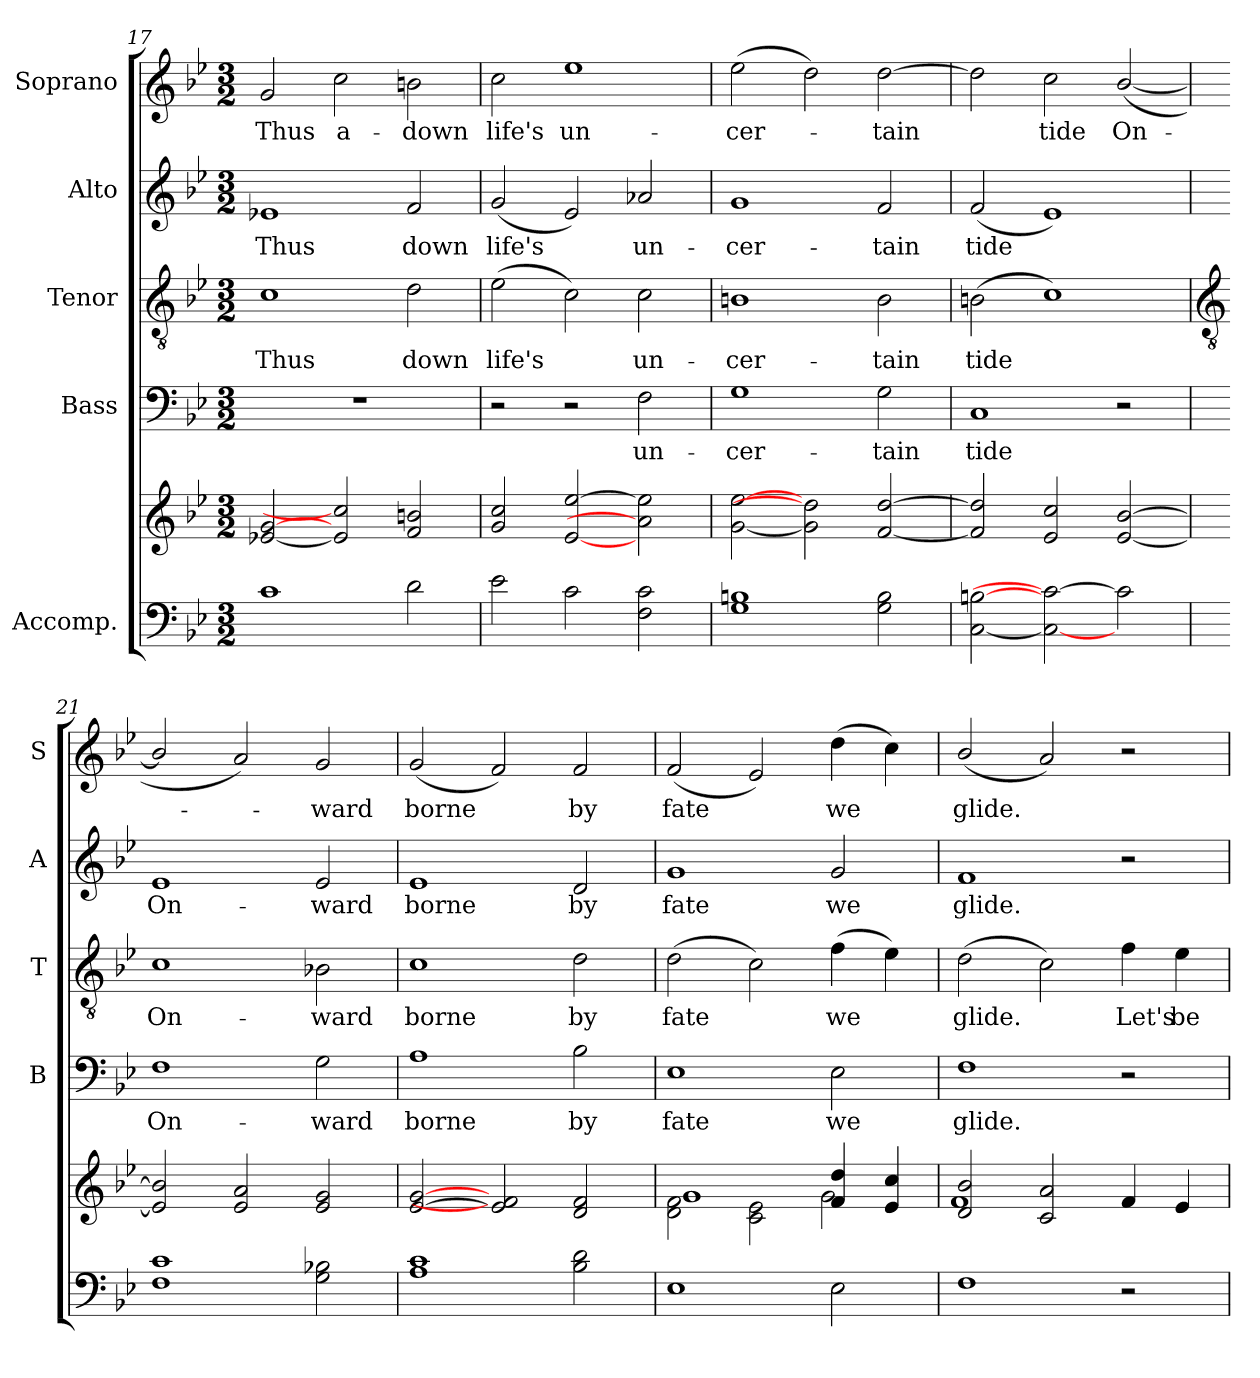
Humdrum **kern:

**kern	**kern	**kern	**text	**kern	**text	**kern	**text	**kern	**text
*part5	*part5	*part4	*part4	*part3	*part3	*part2	*part2	*part1	*part1
*staff6	*staff5	*staff4	*staff4	*staff3	*staff3	*staff2	*staff2	*staff1	*staff1
*I"Accomp.	*	*I"Bass	*	*I"Tenor	*	*I"Alto	*	*I"Soprano	*
*	*	*I'B	*	*I'T	*	*I'A	*	*I'S	*
*clefF4	*clefG2	*clefF4	*	*clefGv2	*	*clefG2	*	*clefG2	*
*k[b-e-]	*k[b-e-]	*k[b-e-]	*	*k[b-e-]	*	*k[b-e-]	*	*k[b-e-]	*
*B-:	*B-:	*B-:	*	*B-:	*	*B-:	*	*B-:	*
*M3/2	*M3/2	*M3/2	*	*M3/2	*	*M3/2	*	*M3/2	*
=17	=17	=17	=17	=17	=17	=17	=17	=17	=17
!	!	!LO:N:vis=1	!	!	!LO:LY:b	!	!LO:LY:b	!	!LO:LY:b
1c	[2e-X [2g	1.r	.	1c	Thus	1e-X	Thus	2g	Thus
!	!	!	!	!	!	!	!	!	!LO:LY:b
.	2e-] 2cc]	.	.	.	.	.	.	2cc	a-
!	!	!	!	!	!LO:LY:b	!	!LO:LY:b	!	!LO:LY:b
2d	2f 2bn	.	.	2d	down	2f	down	2bn	-down
=18	=18	=18	=18	=18	=18	=18	=18	=18	=18
!	!	!	!	!	!LO:LY:b	!	!LO:LY:b	!	!LO:LY:b
2e-	2g 2cc	2r	.	(>2e-	life's	(<2g	life's	2cc	life's
!	!	!	!	!	!	!	!	!	!LO:LY:b
2c	[2e- [2ee-	2r	.	2c)	.	2e-)	.	1ee-	un-
!	!	!	!LO:LY:b	!	!LO:LY:b	!	!LO:LY:b	!	!
2F 2c	2a-] 2ee-]	2F	un-	2c	un-	2a-X	un-	.	.
=19	=19	=19	=19	=19	=19	=19	=19	=19	=19
!	!	!	!LO:LY:b	!	!LO:LY:b	!	!LO:LY:b	!	!LO:LY:b
1G 1Bn	[2g [2ee-	1G	-cer-	1Bn	-cer-	1g	-cer-	(>2ee-	-cer-
.	2g] 2dd]	.	.	.	.	.	.	2dd)	.
!	!	!	!LO:LY:b	!	!LO:LY:b	!	!LO:LY:b	!	!LO:LY:b
2G 2B	[2f [2dd	2G	-tain	2B	-tain	2f	-tain	[2dd	tain
=20	=20	=20	=20	=20	=20	=20	=20	=20	=20
!	!	!	!LO:LY:b	!	!LO:LY:b	!	!LO:LY:b	!	!
[2C [2Bn	2f] 2dd]	1C	tide	(>2Bn	tide	(<2f	tide	2dd]	.
!	!	!	!	!	!	!	!	!	!LO:LY:b
2C_ 2c_	2e- 2cc	.	.	1c)	.	1e-)	.	2cc	tide
!	!	!	!	!	!	!	!	!	!LO:LY:b
2c]	[2e-/ [2b-/	2r	.	.	.	.	.	(<[2b-/	On-
!!LO:LB:g=z
=21	=21	=21	=21	=21	=21	=21	=21	=21	=21
*	*	*	*	*clefGv2	*	*	*	*	*
*	*^	*	*	*	*	*	*	*	*
!	!	!LO:N:vis=1	!	!LO:LY:b	!	!LO:LY:b	!	!LO:LY:b	!	!
1F 1c	2e-/] 2b-/]	1.ryy	1F	On-	1c	On-	1e-	On-	2b-/]	.
.	2e-/ 2a/	.	.	.	.	.	.	.	2a)	.
!	!	!	!	!LO:LY:b	!	!LO:LY:b	!	!LO:LY:b	!	!LO:LY:b
2G 2B-X	2e-/ 2g/	.	2G	-ward	2B-X	-ward	2e-	-ward	2g	ward
=22	=22	=22	=22	=22	=22	=22	=22	=22	=22	=22
!	!	!LO:N:vis=1	!	!LO:LY:b	!	!LO:LY:b	!	!LO:LY:b	!	!LO:LY:b
1A 1c	[2e-/ [2g/	1.ryy	1A	borne	1c	borne	1e-	borne	(<2g	borne
.	2e-/] 2f/]	.	.	.	.	.	.	.	2f)	.
!	!	!	!	!LO:LY:b	!	!LO:LY:b	!	!LO:LY:b	!	!LO:LY:b
2B- 2d	2d/ 2f/	.	2B-	by	2d	by	2d	by	2f	by
=23	=23	=23	=23	=23	=23	=23	=23	=23	=23	=23
!	!	!	!	!LO:LY:b	!	!LO:LY:b	!	!LO:LY:b	!	!LO:LY:b
1E-	2d\ 2f\	1g\	1E-	fate	(>2d	fate	1g	fate	(<2f	fate
.	2c\ 2e-\	.	.	.	2c)	.	.	.	2e-)	.
!	!	!	!	!LO:LY:b	!	!LO:LY:b	!	!LO:LY:b	!	!LO:LY:b
2E-	4f/ 4dd/	2g\	2E-	we	(>4f	we	2g	we	(>4dd	we
.	4e-/ 4cc/	.	.	.	4e-)	.	.	.	4cc)	.
=24	=24	=24	=24	=24	=24	=24	=24	=24	=24	=24
!	!	!	!	!LO:LY:b	!	!LO:LY:b	!	!LO:LY:b	!	!LO:LY:b
1F	2d/ 2b-/	1f\	1F	glide.	(>2d	glide.	1f	glide.	(<2b-/	glide.
.	2c/ 2a/	.	.	.	2c)	.	.	.	2a)	.
!	!	!	!	!	!	!LO:LY:b	!	!	!	!
2r	4f/	2ryy	2r	.	4f	Let's	2r	.	2r	.
!	!	!	!	!	!	!LO:LY:b	!	!	!	!
.	4e-/	.	.	.	4e-	be	.	.	.	.
*	*v	*v	*	*	*	*	*	*	*	*
=	=	=	=	=	=	=	=	=	=
*-	*-	*-	*-	*-	*-	*-	*-	*-	*-
